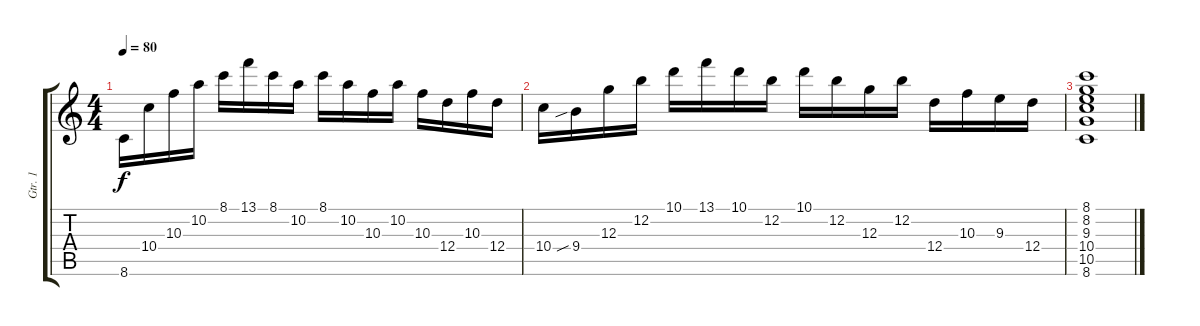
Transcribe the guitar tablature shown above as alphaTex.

\track ("Gtr. 1" "Gtr. 1") {instrument overdrivenguitar}
\staff {score tabs}
\tuning (E4 B3 G3 D3 A2 E2) {hide}
\ts (4 4)
\tempo 80
\clef g2
\ks c
8.6.16{dy f} 10.4.16 10.3.16 10.2.16 8.1.16 13.1.16 8.1.16 10.2.16 8.1.16 10.2.16 10.3.16 10.2.16 10.3.16 12.4.16 10.3.16 12.4.16 |
10.4.16 9.4{sib}.16 12.3.16 12.2.16 10.1.16 13.1.16 10.1.16 12.2.16 10.1.16 12.2.16 12.3.16 12.2.16 12.4.16 10.3.16 9.3.16 12.4.16 |
(8.1 8.2 9.3 10.4 10.5 8.6).1
